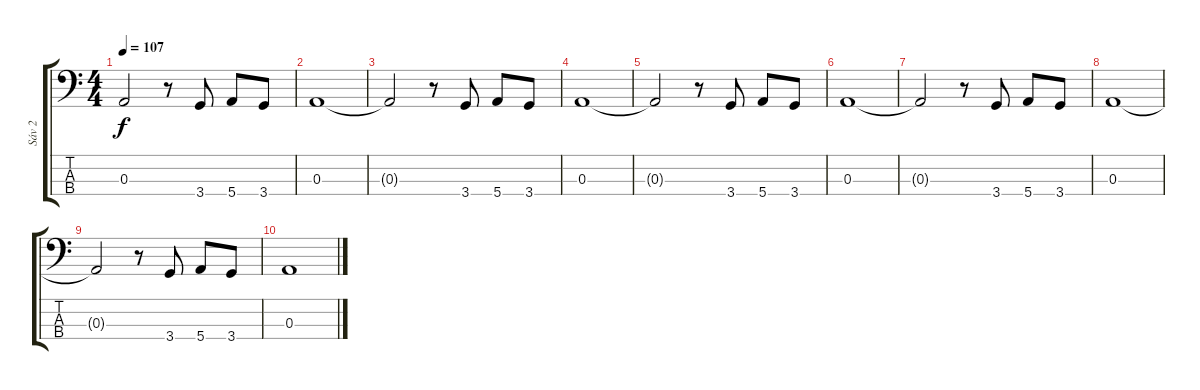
\track ("Sáv 2" "Sáv 2") {instrument electricbasspick}
\staff {score tabs}
\tuning (G2 D2 A1 E1) {hide}
\ts (4 4)
\tempo 107
\clef f4
\ks c
0.3{t}.2{dy f} r.8 3.4.8 5.4.8 3.4.8 |
0.3.1 |
0.3{t}.2 r.8 3.4.8 5.4.8 3.4.8 |
0.3.1 |
0.3{t}.2 r.8 3.4.8 5.4.8 3.4.8 |
0.3.1 |
0.3{t}.2 r.8 3.4.8 5.4.8 3.4.8 |
0.3.1 |
0.3{t}.2 r.8 3.4.8 5.4.8 3.4.8 |
0.3.1
